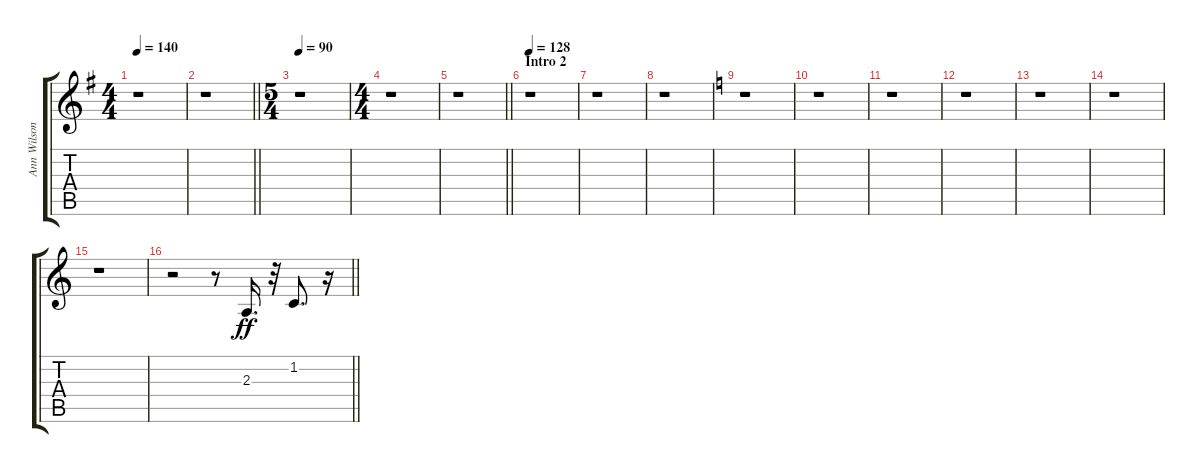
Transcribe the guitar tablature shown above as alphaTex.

\track ("Ann Wilson" "Ann Wilson") {instrument flute}
\staff {score tabs}
\tuning (E4 B3 G3 D3 A2 E2) {hide}
\ts (4 4)
\tempo 140
\clef g2
\ks g
r.1{dy ff} |
\barLineRight lightlight
r.1 |
\ts (5 4)
\tempo 90
r.1 |
\ts (4 4)
r.1 |
\barLineRight lightlight
r.1 |
\section ("" "Intro 2")
\tempo 128
r.1 |
r.1 |
r.1 |
\ks c
r.1 |
r.1 |
r.1 |
r.1 |
r.1 |
r.1 |
r.1 |
\barLineRight lightlight
r.2 r.8 2.3.16{d} r.32 1.2.8{d} r.16
